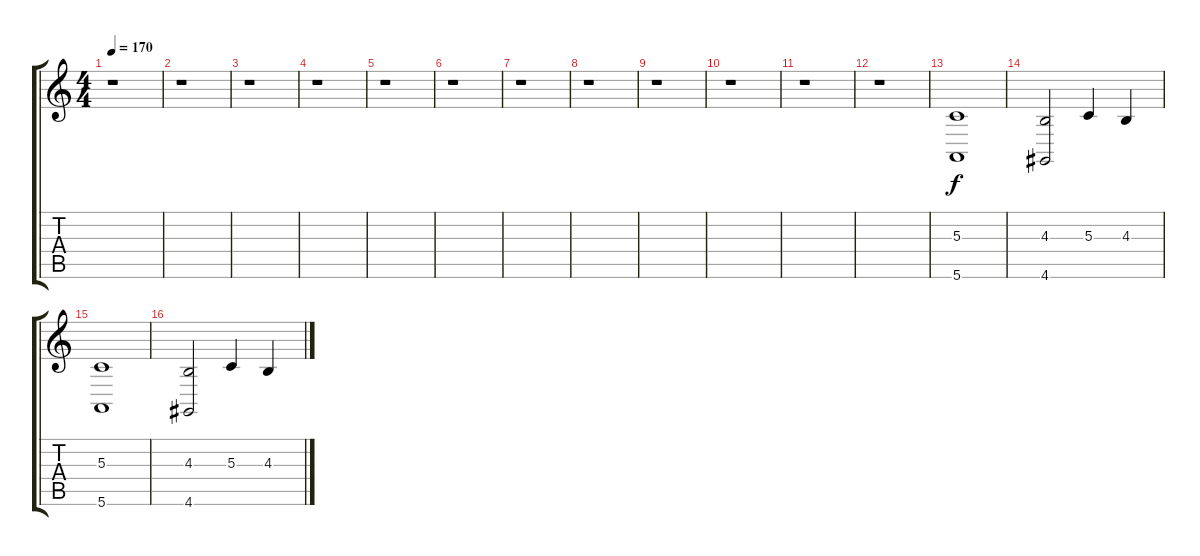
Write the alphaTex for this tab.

\track "" {instrument pad4choir}
\staff {score tabs}
\tuning (E4 B3 G3 D3 A2 E2) {hide}
\ts (4 4)
\tempo 170
\clef g2
\ks c
r.1{dy f} |
r.1 |
r.1 |
r.1 |
r.1 |
r.1 |
r.1 |
r.1 |
r.1 |
r.1 |
r.1 |
r.1 |
(5.3 5.6).1 |
(4.3 4.6).2 5.3.4 4.3.4 |
(5.3 5.6).1 |
(4.3 4.6).2 5.3.4 4.3.4
